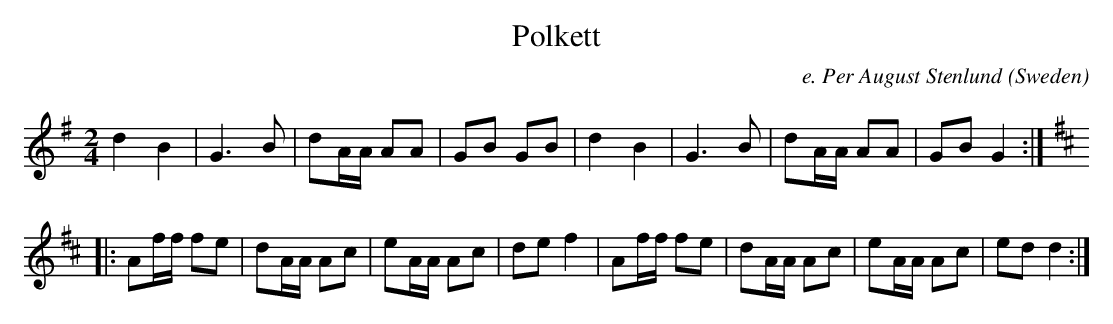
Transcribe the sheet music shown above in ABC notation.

X:1
T:Polkett
O:Sweden
M:2/4
L:1/8
C:e. Per August Stenlund
K:G
d2B2 | G3B | dA/A/ AA | GB GB | \
d2B2 | G3B | dA/A/ AA | GB G2 :|
|: \
K:D
Af/f/ fe | dA/A/ Ac | eA/A/ Ac | def2 | \
Af/f/ fe | dA/A/ Ac | eA/A/ Ac | edd2 :|
